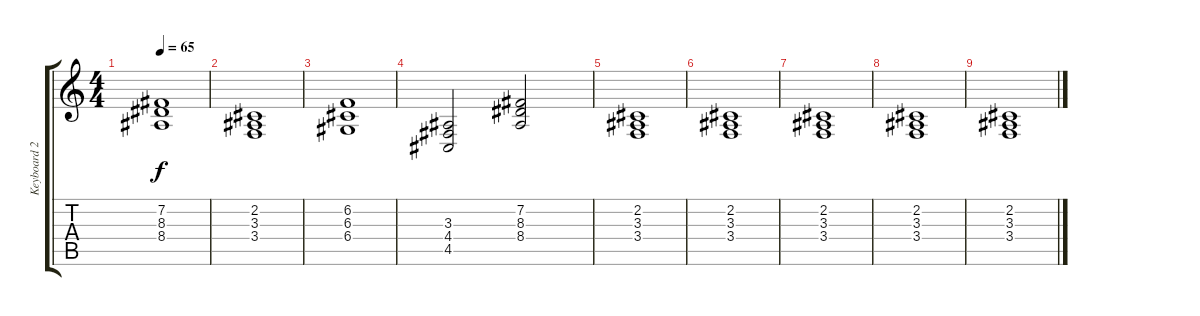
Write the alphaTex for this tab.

\track ("Keyboard 2" "Keyboard 2") {instrument stringensemble1}
\staff {score tabs}
\tuning (E4 B3 G3 D3 A2 E2) {hide}
\ts (4 4)
\tempo 65
\clef g2
\ks c
(7.2 8.3 8.4).1{dy f} |
(2.2 3.3 3.4).1 |
(6.2 6.3 6.4).1 |
(3.3 4.4 4.5).2 (7.2 8.3 8.4).2 |
(2.2 3.3 3.4).1 |
(2.2 3.3 3.4).1 |
(2.2 3.3 3.4).1 |
(2.2 3.3 3.4).1 |
(2.2 3.3 3.4).1
